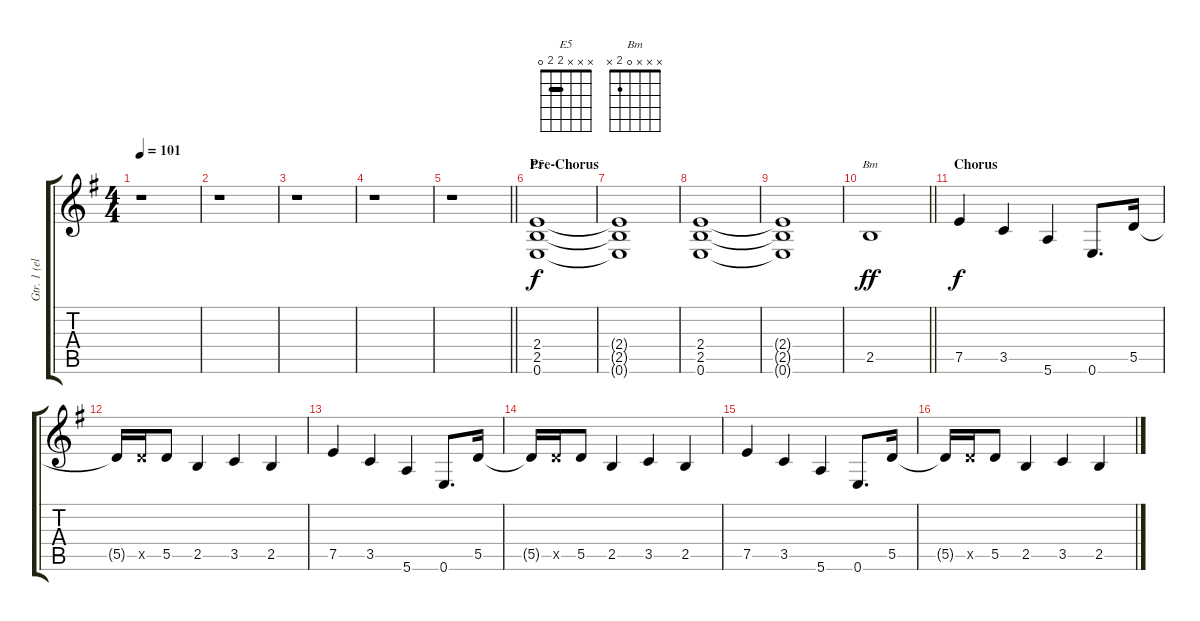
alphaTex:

\track ("Gtr. 1 (elec.)" "Gtr. 1 (el") {instrument distortionguitar}
\staff {score tabs}
\tuning (E4 B3 G3 D3 A2 E2) {hide}
\chord ("E5" x x x 2 2 0) {barre 2}
\chord ("Bm" x x x 0 2 x)
\ts (4 4)
\tempo 101
\clef g2
\ks eminor
r.1{dy f} |
r.1 |
r.1 |
r.1 |
\barLineRight lightlight
r.1 |
\section ("" "Pre-Chorus")
(2.4 2.5 0.6).1{ch "E5" balance 16} |
(2.4{t} 2.5{t} 0.6{t}).1 |
(2.4 2.5 0.6).1 |
(2.4{t} 2.5{t} 0.6{t}).1 |
\barLineRight lightlight
2.5.1{ch "Bm" dy ff} |
\section ("" "Chorus")
7.5.4{dy f} 3.5.4 5.6.4 0.6.8{d} 5.5.16 |
5.5{t}.16 5.5{x}.16 5.5.8 2.5.4 3.5.4 2.5.4 |
7.5.4 3.5.4 5.6.4 0.6.8{d} 5.5.16 |
5.5{t}.16 5.5{x}.16 5.5.8 2.5.4 3.5.4 2.5.4 |
7.5.4 3.5.4 5.6.4 0.6.8{d} 5.5.16 |
5.5{t}.16 5.5{x}.16 5.5.8 2.5.4 3.5.4 2.5.4
